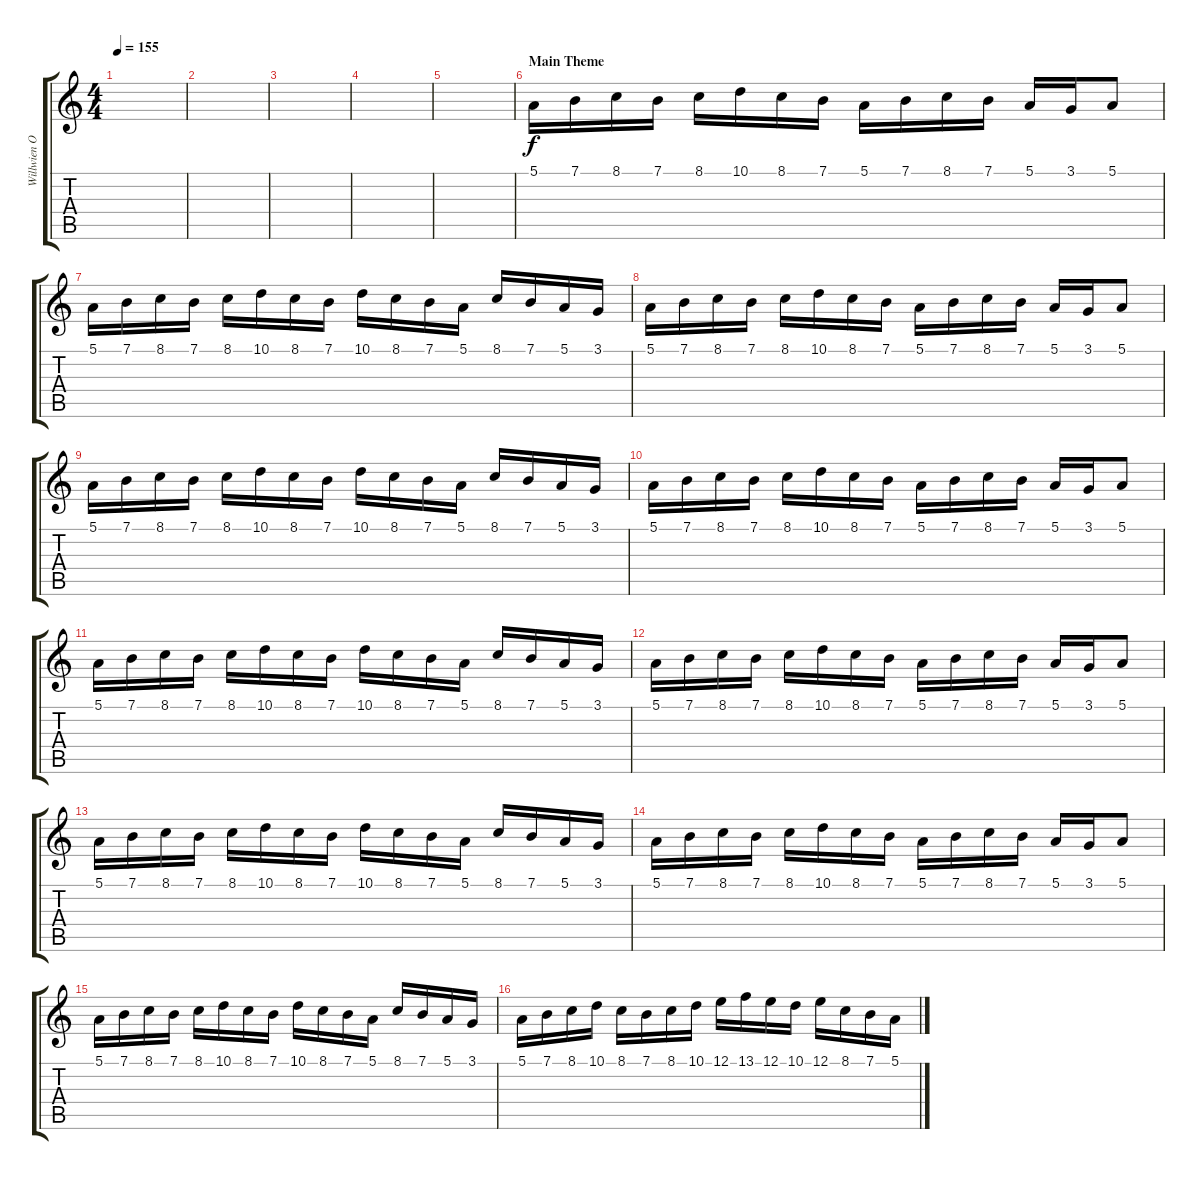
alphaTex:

\track ("Willwien Orfeus (Rain)" "Willwien O") {instrument fx1rain}
\staff {score tabs}
\tuning (E4 B3 G3 D3 A2 E2) {hide}
\ts (4 4)
\tempo 155
\clef g2
\ks c
|
|
|
|
|
\section ("" "Main Theme")
5.1.16 7.1.16 8.1.16 7.1.16 8.1.16 10.1.16 8.1.16 7.1.16 5.1.16 7.1.16 8.1.16 7.1.16 5.1.16 3.1.16 5.1.8 |
5.1.16 7.1.16 8.1.16 7.1.16 8.1.16 10.1.16 8.1.16 7.1.16 10.1.16 8.1.16 7.1.16 5.1.16 8.1.16 7.1.16 5.1.16 3.1.16 |
5.1.16 7.1.16 8.1.16 7.1.16 8.1.16 10.1.16 8.1.16 7.1.16 5.1.16 7.1.16 8.1.16 7.1.16 5.1.16 3.1.16 5.1.8 |
5.1.16 7.1.16 8.1.16 7.1.16 8.1.16 10.1.16 8.1.16 7.1.16 10.1.16 8.1.16 7.1.16 5.1.16 8.1.16 7.1.16 5.1.16 3.1.16 |
5.1.16 7.1.16 8.1.16 7.1.16 8.1.16 10.1.16 8.1.16 7.1.16 5.1.16 7.1.16 8.1.16 7.1.16 5.1.16 3.1.16 5.1.8 |
5.1.16 7.1.16 8.1.16 7.1.16 8.1.16 10.1.16 8.1.16 7.1.16 10.1.16 8.1.16 7.1.16 5.1.16 8.1.16 7.1.16 5.1.16 3.1.16 |
5.1.16 7.1.16 8.1.16 7.1.16 8.1.16 10.1.16 8.1.16 7.1.16 5.1.16 7.1.16 8.1.16 7.1.16 5.1.16 3.1.16 5.1.8 |
5.1.16 7.1.16 8.1.16 7.1.16 8.1.16 10.1.16 8.1.16 7.1.16 10.1.16 8.1.16 7.1.16 5.1.16 8.1.16 7.1.16 5.1.16 3.1.16 |
5.1.16 7.1.16 8.1.16 7.1.16 8.1.16 10.1.16 8.1.16 7.1.16 5.1.16 7.1.16 8.1.16 7.1.16 5.1.16 3.1.16 5.1.8 |
5.1.16 7.1.16 8.1.16 7.1.16 8.1.16 10.1.16 8.1.16 7.1.16 10.1.16 8.1.16 7.1.16 5.1.16 8.1.16 7.1.16 5.1.16 3.1.16 |
5.1.16 7.1.16 8.1.16 10.1.16 8.1.16 7.1.16 8.1.16 10.1.16 12.1.16 13.1.16 12.1.16 10.1.16 12.1.16 8.1.16 7.1.16 5.1.16
